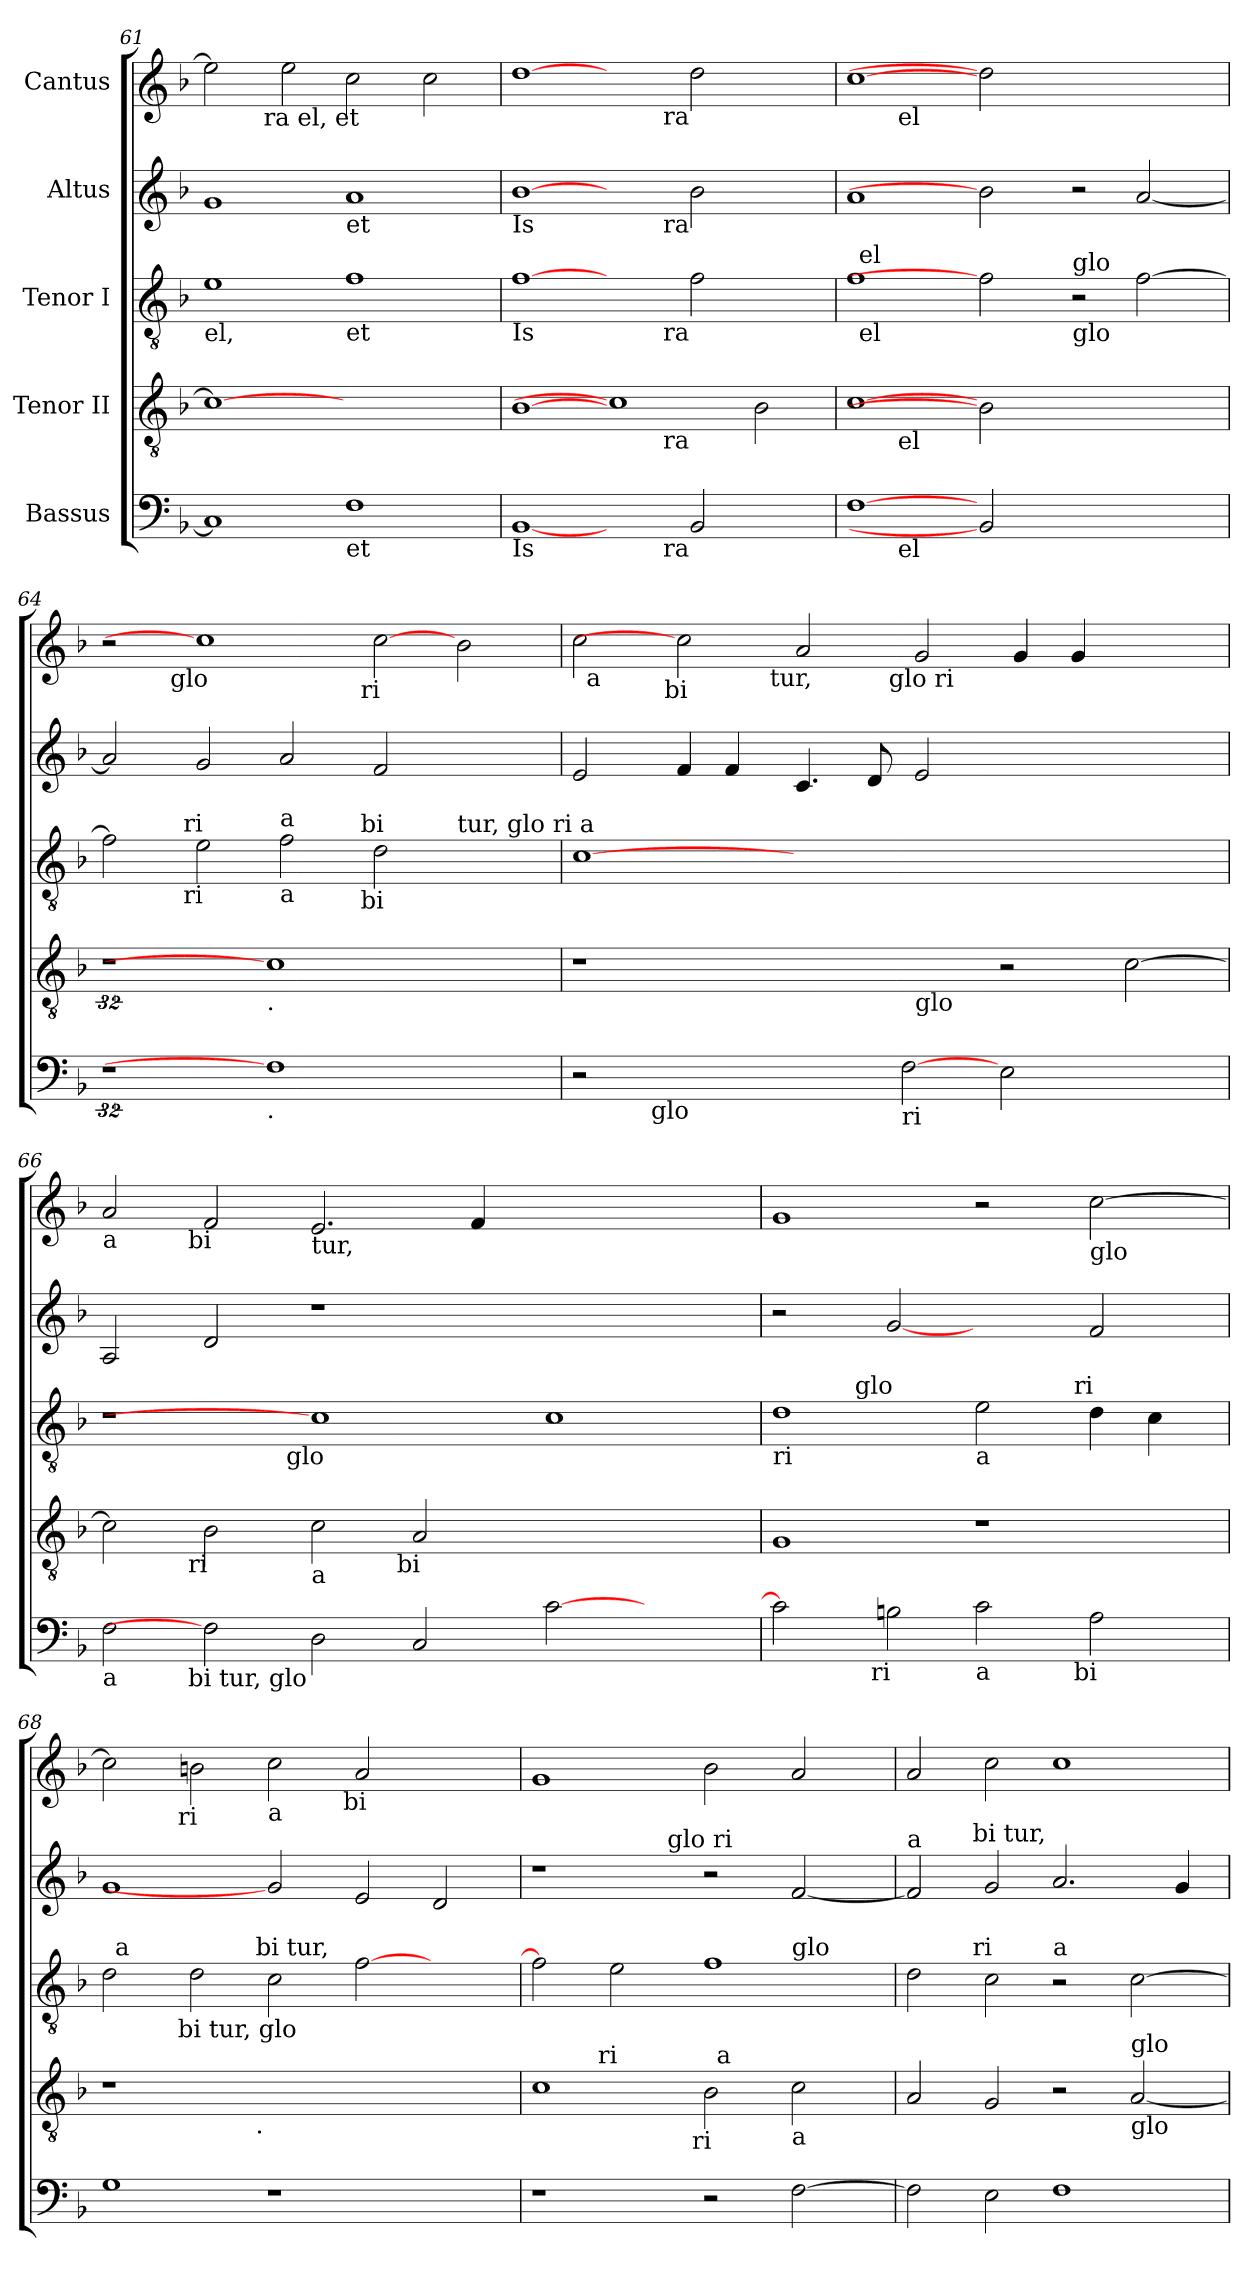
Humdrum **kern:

**kern	**kern	**kern	**kern	**kern
*part5	*part4	*part3	*part2	*part1
*staff5	*staff4	*staff3	*staff2	*staff1
*I"Bassus	*I"Tenor II	*I"Tenor I	*I"Altus	*I"Cantus
*clefF4	*clefGv2	*clefGv2	*clefG2	*clefG2
*ITrd7c12	*	*	*	*
*k[b-]	*k[b-]	*k[b-]	*k[b-]	*k[b-]
*F:	*F:	*F:	*F:	*F:
=61	=61	=61	=61	=61
!	!	!LO:TX:b:t=el,	!	!
*	*	*	*	*^
1CC]	1c_	1e	1g	2ee\]	4..ryy
!	!	!	!	!	!LO:TX:b:t=ra el, et
.	.	.	.	.	1ryy
.	.	.	.	2ee\	.
!	!	!	!LO:TX:b:t=et	!	!
!	!	!LO:TX:b:t=et	!	!	!
!LO:TX:b:t=et	!	!	!	!	!
1FF	1ryy	1f	1a	2cc\	.
.	.	.	.	.	2ryy
.	.	.	.	2cc\	.
.	.	.	.	.	16ryy
!!LO:LB:g=z
=62	=62	=62	=62	=62	=62
!	!	!	!	!LO:TX:b:t=Is	!
!	!	!	!LO:TX:b:t=Is	!	!
!	!	!LO:TX:b:t=Is	!	!	!
!	!LO:TX:b:t=Is	!	!	!	!
!LO:TX:b:t=Is	!	!	!	!	!
*	*^	*	*	*v	*v
[1BBB-	[1B-	1ryy	[1f	[1b-	[1dd
4.ryy	1c]	4.ryy	4.ryy	4.ryy	4.ryy
!	!	!	!	!	!LO:TX:b:t=ra
!	!	!	!	!LO:TX:b:t=ra	!
!	!	!	!LO:TX:b:t=ra	!	!
!	!	!LO:TX:b:t=ra	!	!	!
!LO:TX:b:t=ra	!	!	!	!	!
8ryy	.	1ryy	8ryy	8ryy	8ryy
2BBB-/	.	.	2f\	2b-\	2dd\
2ryy	2B-\	.	2ryy	2ryy	2ryy
.	.	8ryy	.	.	.
!!LO:LB:g=z
=63	=63	=63	=63	=63	=63
*^	*	*	*^	*	*^
[1FF	4ryy	[1c	4ryy	1f	32ryy	1a	[1cc	4ryy
!	!	!	!	!	!LO:TX:a:t=el	!	!	!
!	!	!	!	!	!LO:TX:b:t=el	!	!	!
.	.	.	.	.	1ryy	.	.	.
!	!	!	!	!	!	!	!	!LO:TX:b:t=el
!	!	!	!LO:TX:b:t=el	!	!	!	!	!
!	!LO:TX:b:t=el	!	!	!	!	!	!	!
.	1ryy	.	1ryy	.	.	.	.	1ryy
2BBB-]	.	2B-]	.	2f]	.	2b-]	2dd]	.
.	.	.	.	.	1ryy	.	.	.
.	1ryy	.	1ryy	.	.	.	.	1ryy
!	!	!	!	!LO:TX:a:t=glo	!	!	!	!
!	!	!	!	!LO:TX:b:t=glo	!	!	!	!
1ryy	.	1ryy	.	2r	.	2r	1ryy	.
.	.	.	.	[>2f\	.	[<2a/	.	.
.	.	.	.	.	4...ryy	.	.	.
.	4ryy	.	4ryy	.	.	.	.	4ryy
*v	*v	*	*	*	*	*	*	*
*	*v	*v	*	*	*	*	*
=64	=64	=64	=64	=64	=64	=64
*	*	*	*	*	*	*^
32%31r	32%31r	2f\]	4...ryy	2a/]	2r	4..ryy	1ryy
!	!	!	!	!	!	!LO:TX:b:t=glo	!
.	.	.	.	.	.	1ryy	.
!	!	!	!LO:TX:a:t=ri	!	!	!	!
!	!	!	!LO:TX:b:t=ri	!	!	!	!
.	.	.	1ryy	.	.	.	.
.	.	2e\	.	2g/	1cc]	.	.
!	!LO:TX:b:t=.	!	!	!	!	!	!
!LO:TX:b:t=.	!	!	!	!	!	!	!
1FF]	1c]	.	.	.	.	.	.
!	!	!LO:TX:a:t=a	!	!	!	!	!
!	!	!LO:TX:b:t=a	!	!	!	!	!
.	.	2f\	.	2a/	.	.	4...ryy
.	.	.	.	.	.	1ryy	.
!	!	!	!	!	!	!	!LO:TX:b:t=ri
!	!	!	!LO:TX:a:t=bi	!	!	!	!
!	!	!	!LO:TX:b:t=bi	!	!	!	!
.	.	.	1ryy	.	.	.	1ryy
.	.	2d\	.	2f/	[2cc	.	.
32ryy	32ryy	.	.	.	.	.	.
!	!	!LO:TX:a:t=tur, glo ri a	!	!	!	!	!
32ryy	32ryy	2ryy	.	2ryy	2b-\	.	.
4...ryy	4...ryy	.	.	.	.	.	.
.	.	.	.	.	.	16ryy	.
.	.	.	32ryy	.	.	.	32ryy
=65	=65	=65	=65	=65	=65	=65	=65
!	!	!LO:TX:b:t=tur,	!	!	!	!	!
*^	*^	*	*	*	*	*^	*^
*	*	*	*	*v	*v	*	*	*	*	*	*
2r	4..ryy	1r	1.ryy	[1c	2e/	2cc\	32ryy	4...ryy	2ryy	1ryy
!	!	!	!	!	!	!	!LO:TX:b:t=a	!	!	!
.	.	.	.	.	.	.	1ryy	.	.	.
!	!LO:TX:b:t=glo	!	!	!	!	!	!	!	!	!
.	1ryy	.	.	.	.	.	.	.	.	.
!	!	!	!	!	!	!	!	!LO:TX:b:t=bi	!	!
.	.	.	.	.	.	.	.	1ryy	.	.
32%31ryy	.	.	.	.	4f/	2cc]	.	.	4ryy	.
.	.	.	.	.	4f/	.	.	.	8ryy	.
.	.	.	.	.	.	.	.	.	32ryy	.
!	!	!	!	!	!	!	!	!	!LO:TX:b:t=tur,	!
.	.	.	.	.	.	.	.	.	1ryy	.
.	.	32%31ryy	.	1ryy	4.c/	2a/	.	.	.	4..ryy
.	.	.	.	.	.	.	1ryy	.	.	.
.	.	.	.	.	8d/	.	.	.	.	.
!	!	!	!	!	!	!	!	!	!	!LO:TX:b:t=glo ri
.	1ryy	.	.	.	.	.	.	.	.	1ryy
!LO:TX:b:t=ri	!	!	!	!	!	!	!	!	!	!
[2FF	.	.	.	.	.	.	.	1.ryy	.	.
!	!	!	!LO:TX:b:t=glo	!	!	!	!	!	!	!
.	.	.	1ryy	.	2e/	2g/	.	.	.	.
.	.	.	.	.	.	.	.	.	1ryy	.
2EE\	.	2r	.	.	.	.	.	.	.	.
.	.	.	.	32%31ryy	32%31ryy	4g/	.	.	.	.
.	.	.	.	.	.	.	2...ryy	.	.	.
.	.	.	.	.	.	4g/	.	.	.	.
.	2ryy	.	.	.	.	.	.	.	.	2ryy
2ryy	.	[>2c\	.	.	.	.	.	.	.	.
.	.	.	4...ryy	.	.	4...ryy	.	.	.	.
.	.	.	.	.	.	.	.	.	16ryy	.
.	32ryy	.	.	.	.	.	.	.	.	32ryy
=66	=66	=66	=66	=66	=66	=66	=66	=66	=66	=66
!	!	!	!	!	!	!LO:TX:b:t=a	!	!	!	!
!	!	!	!	!LO:TX:a:t=bi tur,	!	!	!	!	!	!
!LO:TX:b:t=a	!	!	!	!	!	!	!	!	!	!
*	*	*	*	*^	*	*	*v	*v	*v	*v
2FF\	4...ryy	2c\]	4...ryy	1r	2...ryy	2A/	2a/	4...ryy
!	!	!	!	!	!	!	!	!LO:TX:b:t=bi
!	!	!	!LO:TX:b:t=ri	!	!	!	!	!
!	!LO:TX:b:t=bi tur, glo	!	!	!	!	!	!	!
.	1ryy	.	1ryy	.	.	.	.	1ryy
2FF]	.	2B-\	.	.	.	2d/	2f/	.
!	!	!	!	!	!LO:TX:b:t=glo	!	!	!
.	.	.	.	.	1ryy	.	.	.
!	!	!	!	!	!	!	!LO:TX:b:t=tur,	!
!	!	!LO:TX:b:t=a	!	!	!	!	!	!
2DD\	.	2c\	.	1c]	.	1r	2.e/	.
!	!	!	!LO:TX:b:t=bi	!	!	!	!	!
.	1ryy	.	1ryy	.	.	.	.	1ryy
2CC/	.	2A/	.	.	.	.	.	.
.	.	.	.	.	.	.	4f/	.
.	.	.	.	.	1ryy	.	.	.
[>2C\	.	1ryy	.	1c	.	1ryy	1ryy	.
.	2ryy	.	2ryy	.	.	.	.	2ryy
2ryy	.	.	.	.	.	.	.	.
.	.	.	.	.	16ryy	.	.	.
.	32ryy	.	32ryy	.	.	.	.	32ryy
=67	=67	=67	=67	=67	=67	=67	=67	=67
!	!	!	!	!LO:TX:b:t=ri	!	!	!	!
!	!	!LO:TX:b:t=tur,	!	!	!	!	!	!
*	*	*v	*v	*	*^	*	*v	*v
2C\]	4...ryy	1G	1d	4..ryy	1ryy	2r	1g
!	!	!	!	!LO:TX:a:t=glo	!	!	!
.	.	.	.	1ryy	.	.	.
!	!LO:TX:b:t=ri	!	!	!	!	!	!
.	1ryy	.	.	.	.	.	.
2BBn\	.	.	.	.	.	[2g	.
!	!	!	!LO:TX:b:t=a	!	!	!	!
!LO:TX:b:t=a	!	!	!	!	!	!	!
2C\	.	1r	2e\	.	4...ryy	2ryy	2r
.	.	.	.	2ryy	.	.	.
!	!	!	!	!	!LO:TX:a:t=ri	!	!
!	!LO:TX:b:t=bi	!	!	!	!	!	!
.	2ryy	.	.	.	2ryy	.	.
!	!	!	!	!	!	!	!LO:TX:b:t=glo
2AA\	.	.	4d\	.	.	2f/	[>2cc\
.	.	.	4c\	.	.	.	.
.	.	.	.	16ryy	.	.	.
.	32ryy	.	.	.	32ryy	.	.
=68	=68	=68	=68	=68	=68	=68	=68
!LO:TX:b:t=tur,	!	!	!	!	!	!	!
*v	*v	*^	*	*	*^	*	*^
1GG	1r	2ryy	2d\	32ryy	4...ryy	2ryy	1g	2cc\]	4...ryy
!	!	!	!	!LO:TX:a:t=a	!	!	!	!	!
.	.	.	.	1ryy	.	.	.	.	.
!	!	!	!	!	!	!	!	!	!LO:TX:b:t=ri
!	!	!	!	!	!LO:TX:b:t=bi tur, glo	!	!	!	!
.	.	.	.	.	1ryy	.	.	.	1ryy
.	.	4...ryy	2d\	.	.	4...ryy	.	2bn\	.
!	!	!	!	!	!	!LO:TX:a:t=bi tur,	!	!	!
!	!	!LO:TX:b:t=.	!	!	!	!	!	!	!
.	.	1ryy	.	.	.	1ryy	.	.	.
!	!	!	!	!	!	!	!	!LO:TX:b:t=a	!
1r	1.ryy	.	2c\	.	.	.	2g]	2cc\	.
.	.	.	.	1ryy	.	.	.	.	.
!	!	!	!	!	!	!	!	!	!LO:TX:b:t=bi
.	.	.	.	.	1ryy	.	.	.	1ryy
.	.	.	[<2f\	.	.	.	2e/	2a/	.
.	.	2ryy	.	.	.	2ryy	.	.	.
2ryy	.	.	2ryy	.	.	.	2d/	2ryy	.
.	.	.	.	4...ryy	.	.	.	.	.
.	.	32ryy	.	.	32ryy	32ryy	.	.	32ryy
!!LO:LB:g=z
=69	=69	=69	=69	=69	=69	=69	=69	=69	=69
!	!	!	!	!	!	!	!LO:TX:a:t=tur,	!	!
!	!LO:TX:b:t=glo	!	!	!	!	!	!	!	!
*	*^	*^	*	*v	*v	*v	*^	*v	*v
1r	1c	4...ryy	2ryy	1ryy	2f\]	1.ryy	1r	2..ryy	1g
!	!	!LO:TX:a:t=ri	!	!	!	!	!	!	!
.	.	1ryy	.	.	.	.	.	.	.
.	.	.	4...ryy	.	2e\	.	.	.	.
!	!	!	!	!	!	!	!	!LO:TX:a:t=glo ri	!
.	.	.	.	.	.	.	.	1ryy	.
!	!	!	!LO:TX:b:t=ri	!	!	!	!	!	!
.	.	.	1ryy	.	.	.	.	.	.
2r	2B-\	.	.	32ryy	1f	.	2r	.	2b-\
!	!	!	!	!LO:TX:a:t=a	!	!	!	!	!
.	.	.	.	2ryy	.	.	.	.	.
.	.	2ryy	.	.	.	.	.	.	.
!	!	!	!	!	!	!LO:TX:a:t=glo	!	!	!
!	!LO:TX:b:t=a	!	!	!	!	!	!	!	!
[>2FF\	2c\	.	.	.	.	2ryy	[<2f/	.	2a/
.	.	.	.	4...ryy	.	.	.	.	.
.	.	.	.	.	.	.	.	8ryy	.
.	.	32ryy	32ryy	.	.	.	.	.	.
=70	=70	=70	=70	=70	=70	=70	=70	=70	=70
!	!	!	!	!	!	!	!LO:TX:a:t=a	!	!
!	!LO:TX:a:t=bi tur,	!	!	!	!	!	!	!	!
!	!LO:TX:b:t=bi tur,	!	!	!	!	!	!	!	!
*	*v	*v	*v	*v	*	*	*	*	*
2FF\]	2A/	2d\	4...ryy	2f/]	4...ryy	2a/
!	!	!	!	!	!LO:TX:a:t=bi tur,	!
!	!	!	!LO:TX:a:t=ri	!	!	!
.	.	.	1ryy	.	1ryy	.
2EE\	2G/	2c\	.	2g/	.	2cc\
!	!	!LO:TX:a:t=a	!	!	!	!
1FF	2r	2r	.	2.a/	.	1cc
.	.	.	2ryy	.	2ryy	.
!	!LO:TX:a:t=glo	!	!	!	!	!
!	!LO:TX:b:t=glo	!	!	!	!	!
.	[<2A/	[>2c\	.	.	.	.
.	.	.	.	4g/	.	.
.	.	.	32ryy	.	32ryy	.
*	*	*v	*v	*	*	*
*	*	*	*v	*v	*
=	=	=	=	=
*-	*-	*-	*-	*-
